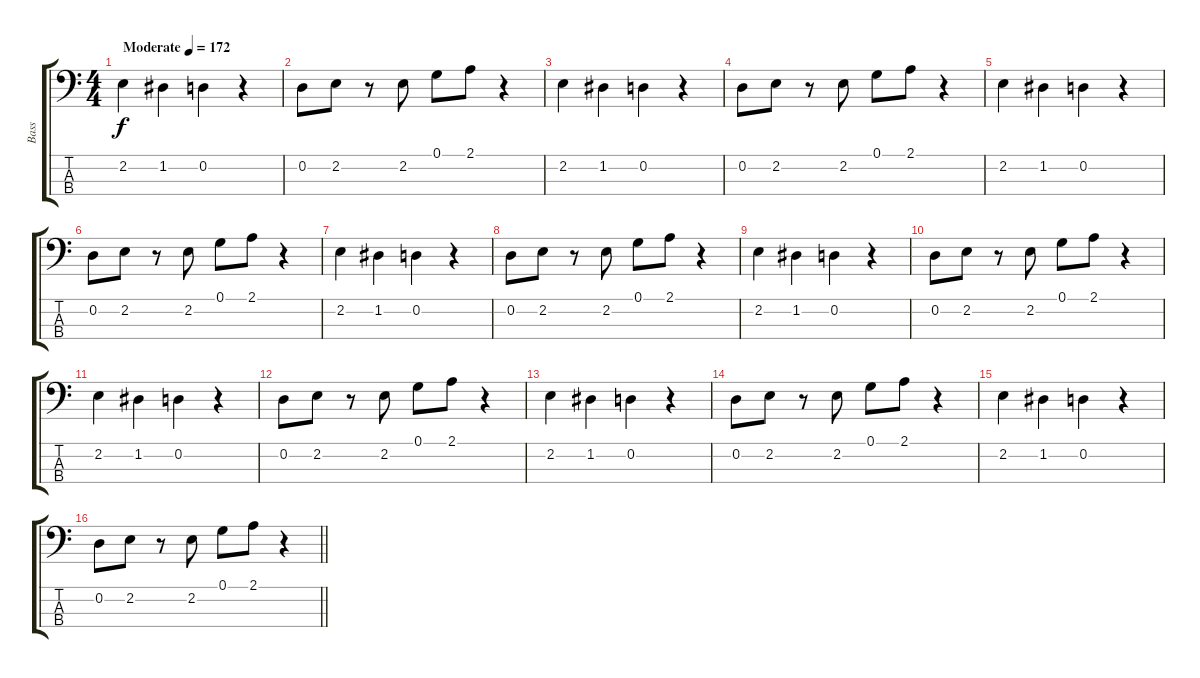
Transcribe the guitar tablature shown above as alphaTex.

\track ("Bass" "Bass") {instrument electricbasspick}
\staff {score tabs}
\tuning (G2 D2 A1 E1) {hide}
\ts (4 4)
\tempo (172 "Moderate")
\clef f4
\ks c
2.2.4{dy f instrument electricbasspick} 1.2.4 0.2.4 r.4 |
0.2.8 2.2.8 r.8 2.2.8 0.1.8 2.1.8 r.4 |
2.2.4 1.2.4 0.2.4 r.4 |
0.2.8 2.2.8 r.8 2.2.8 0.1.8 2.1.8 r.4 |
2.2.4 1.2.4 0.2.4 r.4 |
0.2.8 2.2.8 r.8 2.2.8 0.1.8 2.1.8 r.4 |
2.2.4 1.2.4 0.2.4 r.4 |
0.2.8 2.2.8 r.8 2.2.8 0.1.8 2.1.8 r.4 |
2.2.4 1.2.4 0.2.4 r.4 |
0.2.8 2.2.8 r.8 2.2.8 0.1.8 2.1.8 r.4 |
2.2.4 1.2.4 0.2.4 r.4 |
0.2.8 2.2.8 r.8 2.2.8 0.1.8 2.1.8 r.4 |
2.2.4 1.2.4 0.2.4 r.4 |
0.2.8 2.2.8 r.8 2.2.8 0.1.8 2.1.8 r.4 |
2.2.4 1.2.4 0.2.4 r.4 |
\barLineRight lightlight
0.2.8 2.2.8 r.8 2.2.8 0.1.8 2.1.8 r.4
